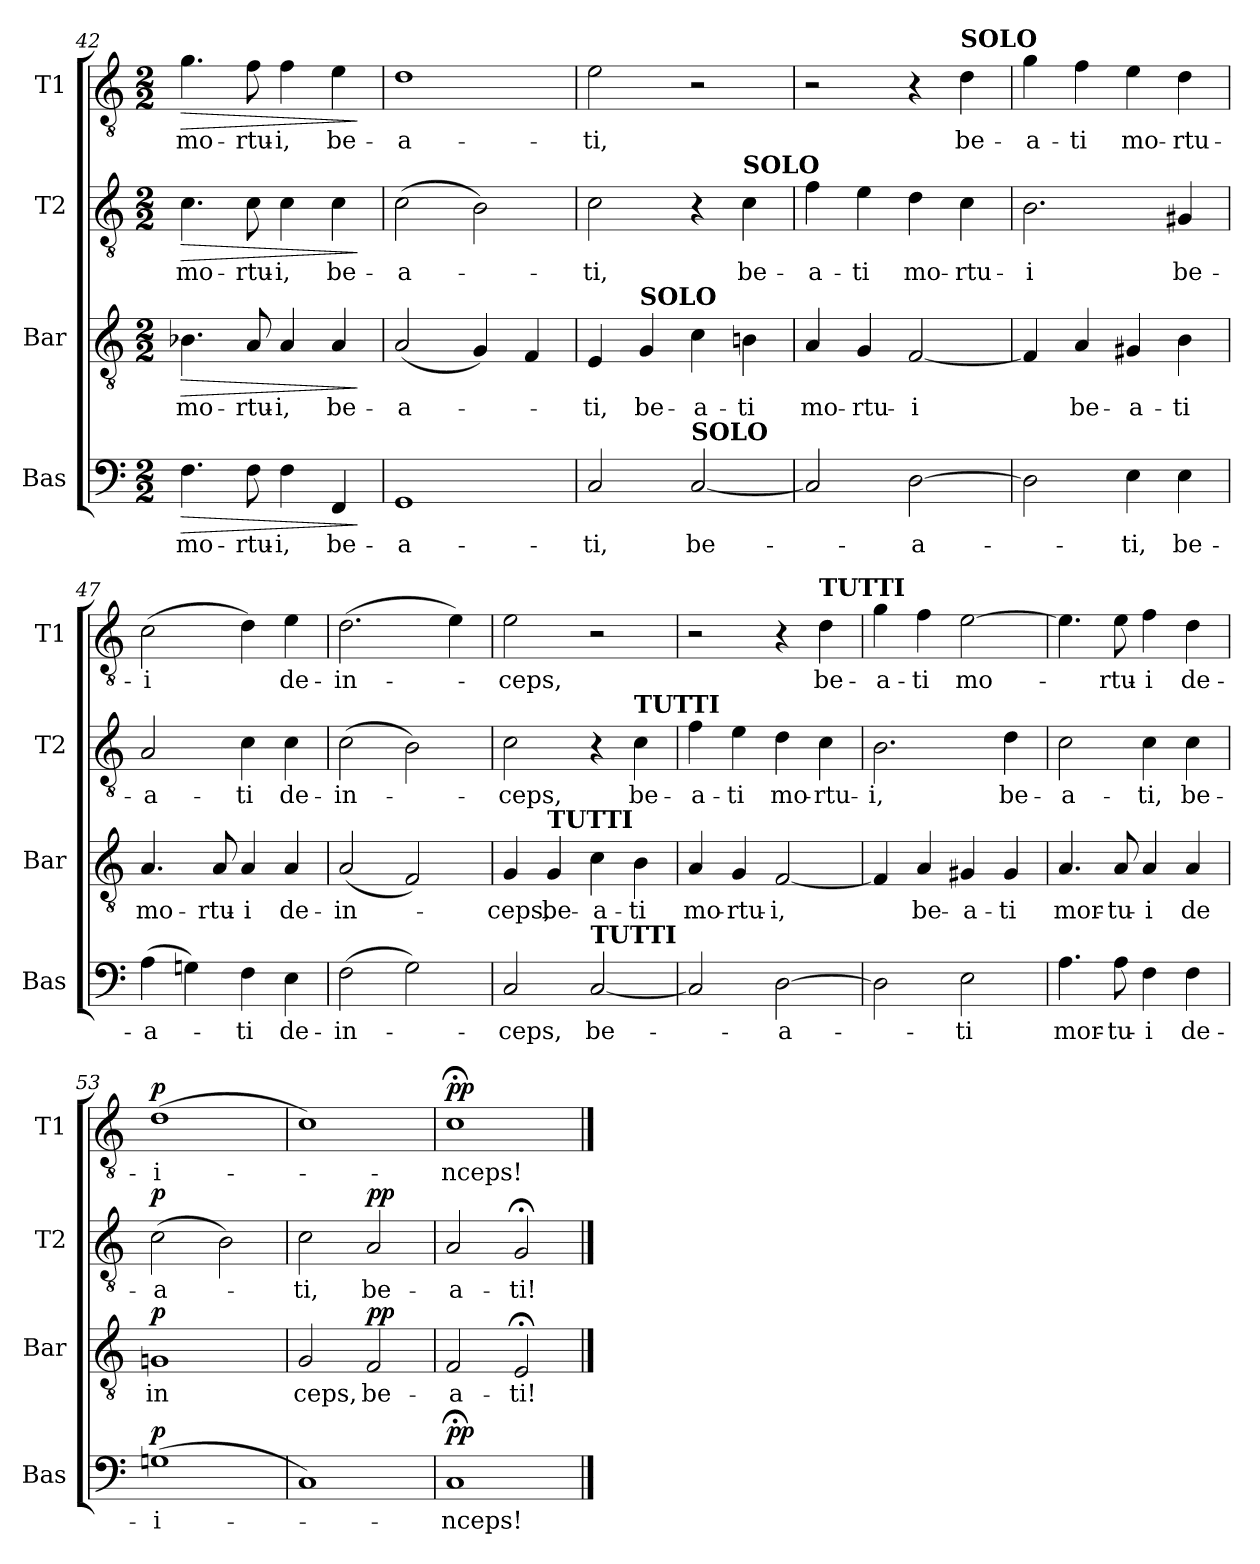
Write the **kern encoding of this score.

**kern	**text	**dynam	**kern	**text	**dynam	**kern	**text	**dynam	**kern	**text	**dynam
*part4	*part4	*part4	*part3	*part3	*part3	*part2	*part2	*part2	*part1	*part1	*part1
*staff4	*staff4	*staff4	*staff3	*staff3	*staff3	*staff2	*staff2	*staff2	*staff1	*staff1	*staff1
*I"Bas	*	*	*I"Bar	*	*	*I"T2	*	*	*I"T1	*	*
*I'Bas	*	*	*I'Bar	*	*	*I'T2	*	*	*I'T1	*	*
*clefF4	*	*	*clefGv2	*	*	*clefGv2	*	*	*clefGv2	*	*
*k[]	*	*	*k[]	*	*	*k[]	*	*	*k[]	*	*
*M2/2	*	*	*M2/2	*	*	*M2/2	*	*	*M2/2	*	*
=42	=42	=42	=42	=42	=42	=42	=42	=42	=42	=42	=42
!	!	!LO:HP:b	!	!	!LO:HP:b	!	!	!LO:HP:b	!	!	!LO:HP:b
4.F\	mo-	>	4.B-X\	mo-	>	4.c\	mo-	>	4.g\	mo-	>
8F\	-rtu-	.	8A/	-rtu-	.	8c\	-rtu-	.	8f\	-rtu-	.
4F\	-i,	.	4A/	-i,	.	4c\	-i,	.	4f\	-i,	.
4FF/	be-	.	4A/	be-	.	4c\	be-	.	4e\	be-	.
.	.	]	.	.	]	.	.	]	.	.	]
=43	=43	=43	=43	=43	=43	=43	=43	=43	=43	=43	=43
1GG	-a-	.	(2A/	-a-	.	(2c\	-a-	.	1d	-a-	.
.	.	.	4G/)	.	.	2B\)	.	.	.	.	.
.	.	.	4F/	.	.	.	.	.	.	.	.
=44	=44	=44	=44	=44	=44	=44	=44	=44	=44	=44	=44
2C/	-ti,	.	4E/	ti,	.	2c\	-ti,	.	2e\	-ti,	.
!	!	!	!LO:TX:a:B:t=SOLO	!	!	!	!	!	!	!	!
.	.	.	4G/	be-	.	.	.	.	.	.	.
!LO:TX:a:B:t=SOLO	!	!	!	!	!	!	!	!	!	!	!
[2C/	-be-	.	4c\	-a-	.	4r	.	.	2r	.	.
!	!	!	!	!	!	!LO:TX:a:B:t=SOLO	!	!	!	!	!
.	.	.	4Bn\	-ti	.	4c\	be-	.	.	.	.
=45	=45	=45	=45	=45	=45	=45	=45	=45	=45	=45	=45
2C/]	.	.	4A/	mo-	.	4f\	-a-	.	2r	.	.
.	.	.	4G/	-rtu-	.	4e\	-ti	.	.	.	.
[2D\	-a-	.	[2F/	-i	.	4d\	mo-	.	4r	.	.
!	!	!	!	!	!	!	!	!	!LO:TX:a:B:t=SOLO	!	!
.	.	.	.	.	.	4c\	-rtu-	.	4d\	be-	.
!!LO:PB:g=z
=46	=46	=46	=46	=46	=46	=46	=46	=46	=46	=46	=46
2D\]	.	.	4F/]	.	.	2.B\	-i	.	4g\	-a-	.
.	.	.	4A/	be-	.	.	.	.	4f\	-ti	.
4E\	-ti,	.	4G#X/	-a-	.	.	.	.	4e\	mo-	.
4E\	be-	.	4B\	-ti	.	4G#X/	be-	.	4d\	-rtu-	.
=47	=47	=47	=47	=47	=47	=47	=47	=47	=47	=47	=47
(4A\	-a-	.	4.A/	mo-	.	2A/	-a-	.	(2c\	-i	.
4Gn\)	.	.	.	.	.	.	.	.	.	.	.
.	.	.	8A/	-rtu-	.	.	.	.	.	.	.
4F\	-ti	.	4A/	-i	.	4c\	-ti	.	4d\)	.	.
4E\	de-	.	4A/	de-	.	4c\	de-	.	4e\	de-	.
=48	=48	=48	=48	=48	=48	=48	=48	=48	=48	=48	=48
(2F\	-in-	.	(2A/	-in-	.	(2c\	-in-	.	(2.d\	-in-	.
2G\)	.	.	2F/)	.	.	2B\)	.	.	.	.	.
.	.	.	.	.	.	.	.	.	4e\)	.	.
=49	=49	=49	=49	=49	=49	=49	=49	=49	=49	=49	=49
2C/	-ceps,	.	4G/	-ceps,	.	2c\	-ceps,	.	2e\	ceps,	.
!	!	!	!LO:TX:a:B:t=TUTTI	!	!	!	!	!	!	!	!
.	.	.	4G/	be-	.	.	.	.	.	.	.
!LO:TX:a:B:t=TUTTI	!	!	!	!	!	!	!	!	!	!	!
[2C/	be-	.	4c\	-a-	.	4r	.	.	2r	.	.
!	!	!	!	!	!	!LO:TX:a:B:t=TUTTI	!	!	!	!	!
.	.	.	4B\	-ti	.	4c\	be-	.	.	.	.
=50	=50	=50	=50	=50	=50	=50	=50	=50	=50	=50	=50
2C/]	.	.	4A/	mo-	.	4f\	-a-	.	2r	.	.
.	.	.	4G/	-rtu-	.	4e\	-ti	.	.	.	.
[2D\	-a-	.	[2F/	-i,	.	4d\	mo-	.	4r	.	.
!	!	!	!	!	!	!	!	!	!LO:TX:a:B:t=TUTTI	!	!
.	.	.	.	.	.	4c\	-rtu-	.	4d\	be-	.
=51	=51	=51	=51	=51	=51	=51	=51	=51	=51	=51	=51
2D\]	.	.	4F/]	.	.	2.B\	-i,	.	4g\	-a-	.
.	.	.	4A/	be-	.	.	.	.	4f\	-ti	.
2E\	-ti	.	4G#X/	-a-	.	.	.	.	[2e\	mo-	.
.	.	.	4G#/	-ti	.	4d\	be-	.	.	.	.
=52	=52	=52	=52	=52	=52	=52	=52	=52	=52	=52	=52
4.A\	mor-	.	4.A/	mor-	.	2c\	-a-	.	4.e\]	.	.
8A\	-tu-	.	8A/	-tu-	.	.	.	.	8e\	-rtu-	.
4F\	-i	.	4A/	-i	.	4c\	-ti,	.	4f\	-i	.
4F\	de-	.	4A/	de	.	4c\	be-	.	4d\	de-	.
=53	=53	=53	=53	=53	=53	=53	=53	=53	=53	=53	=53
!	!	!LO:DY:a	!	!	!LO:DY:a	!	!	!LO:DY:a	!	!	!LO:DY:a
(1Gn	-i-	p	1Gn	in	p	(2c\	-a-	p	(1d	-i-	p
.	.	.	.	.	.	2B\)	.	.	.	.	.
=54	=54	=54	=54	=54	=54	=54	=54	=54	=54	=54	=54
1C)	.	.	2G/	ceps,	.	2c\	-ti,	.	1c)	.	.
!	!	!	!	!	!LO:DY:a	!	!	!LO:DY:a	!	!	!
.	.	.	2F/	be-	pp	2A/	be-	pp	.	.	.
=55	=55	=55	=55	=55	=55	=55	=55	=55	=55	=55	=55
!	!	!LO:DY:a	!	!	!	!	!	!	!	!	!LO:DY:a
1C;<	-nceps!	pp	2F/	-a-	.	2A/	-a-	.	1c;<	-nceps!	pp
.	.	.	2E;</	-ti!	.	2G;</	-ti!	.	.	.	.
==	==	==	==	==	==	==	==	==	==	==	==
*-	*-	*-	*-	*-	*-	*-	*-	*-	*-	*-	*-
